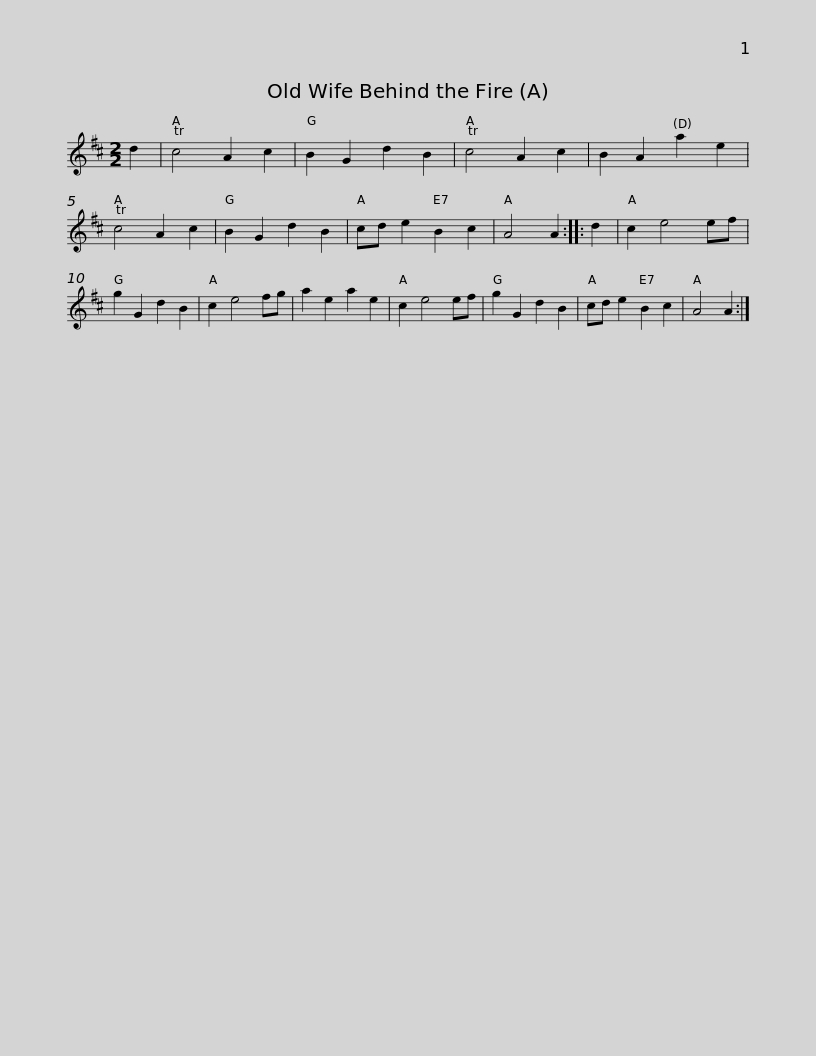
X:1
L:1/8
M:2/2
I:linebreak $
K:D
V:1 treble
V:1
 d2 | Tc4 A2 c2 | B2 G2 d2 B2 | Tc4 A2 c2 | B2 A2 a2 e2 | %5
 Tc4 A2 c2 | B2 G2 d2 B2 | cd e2 B2 c2 | A4 A2 :: d2 | %10
 c2 e4 ef |$ g2 G2 d2 B2 | c2 e4 fg | a2 e2 a2 e2 | c2 e4 ef | %15
 g2 G2 d2 B2 | cd e2 B2 c2 | A4 A2 :| %18
